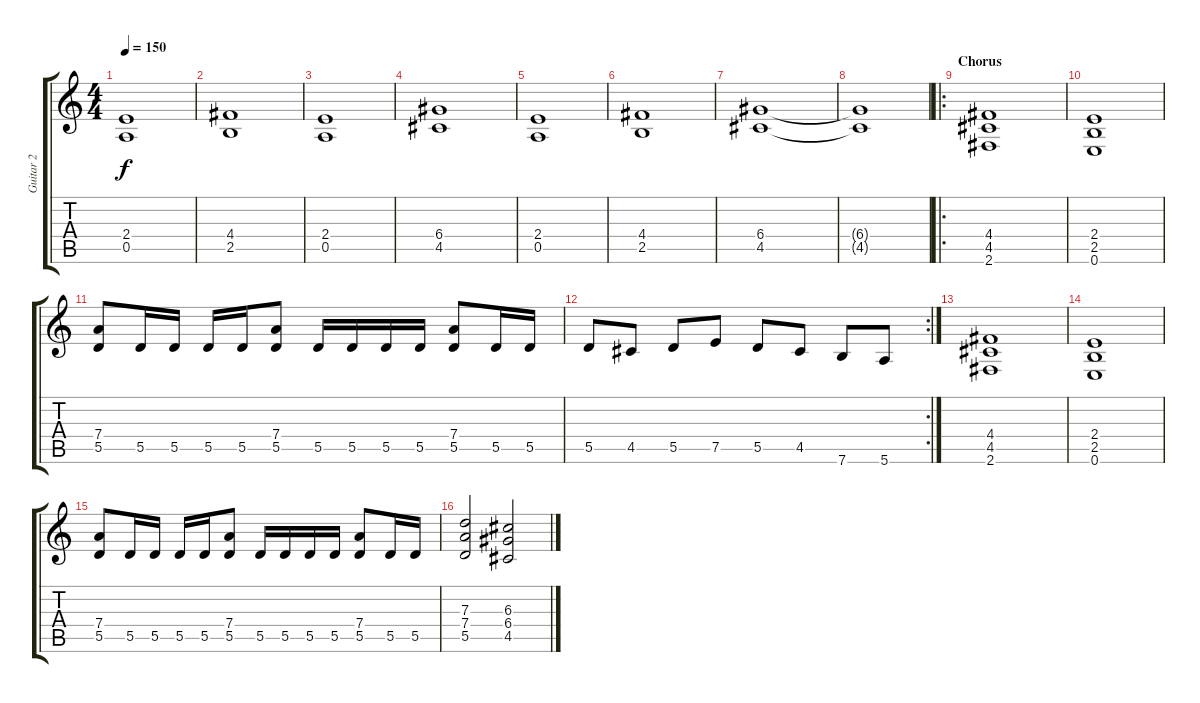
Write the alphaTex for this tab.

\track ("Guitar 2" "Guitar 2") {instrument overdrivenguitar}
\staff {score tabs}
\tuning (E4 B3 G3 D3 A2 E2) {hide}
\ts (4 4)
\tempo 150
\clef g2
\ks c
(2.4 0.5).1{dy f} |
(4.4 2.5).1 |
(2.4 0.5).1 |
(6.4 4.5).1 |
(2.4 0.5).1 |
(4.4 2.5).1 |
(6.4 4.5).1 |
(6.4{t} 4.5{t}).1 |
\ro
\section ("" "Chorus")
(4.4 4.5 2.6).1 |
(2.4 2.5 0.6).1 |
(7.4 5.5).8 5.5.16 5.5.16 5.5.16 5.5.16 (7.4 5.5).8 5.5.16 5.5.16 5.5.16 5.5.16 (7.4 5.5).8 5.5.16 5.5.16 |
\rc 2
5.5.8 4.5.8 5.5.8 7.5.8 5.5.8 4.5.8 7.6.8 5.6.8 |
(4.4 4.5 2.6).1 |
(2.4 2.5 0.6).1 |
(7.4 5.5).8 5.5.16 5.5.16 5.5.16 5.5.16 (7.4 5.5).8 5.5.16 5.5.16 5.5.16 5.5.16 (7.4 5.5).8 5.5.16 5.5.16 |
(7.3 7.4 5.5).2 (6.3 6.4 4.5).2
